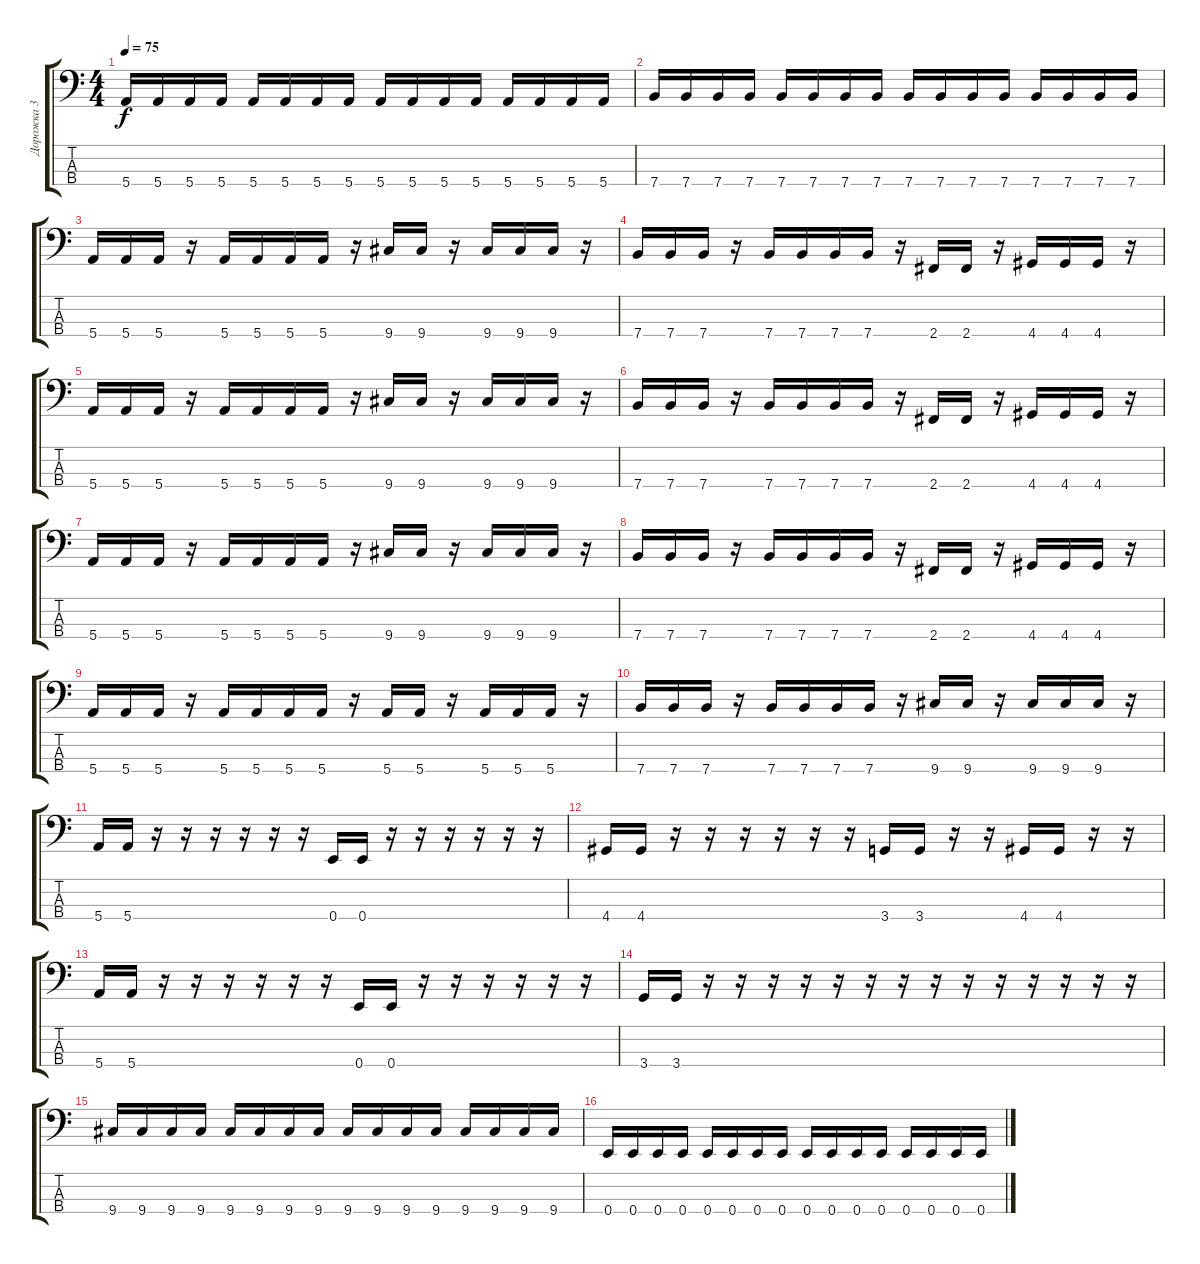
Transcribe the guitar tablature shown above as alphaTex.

\track ("Дорожка 3" "Дорожка 3") {instrument electricbassfinger}
\staff {score tabs}
\tuning (G2 D2 A1 E1) {hide}
\ts (4 4)
\tempo 75
\clef f4
\ks c
5.4.16{dy f} 5.4.16 5.4.16 5.4.16 5.4.16 5.4.16 5.4.16 5.4.16 5.4.16 5.4.16 5.4.16 5.4.16 5.4.16 5.4.16 5.4.16 5.4.16 |
7.4.16 7.4.16 7.4.16 7.4.16 7.4.16 7.4.16 7.4.16 7.4.16 7.4.16 7.4.16 7.4.16 7.4.16 7.4.16 7.4.16 7.4.16 7.4.16 |
5.4.16 5.4.16 5.4.16 r.16 5.4.16 5.4.16 5.4.16 5.4.16 r.16 9.4.16 9.4.16 r.16 9.4.16 9.4.16 9.4.16 r.16 |
7.4.16 7.4.16 7.4.16 r.16 7.4.16 7.4.16 7.4.16 7.4.16 r.16 2.4.16 2.4.16 r.16 4.4.16 4.4.16 4.4.16 r.16 |
5.4.16 5.4.16 5.4.16 r.16 5.4.16 5.4.16 5.4.16 5.4.16 r.16 9.4.16 9.4.16 r.16 9.4.16 9.4.16 9.4.16 r.16 |
7.4.16 7.4.16 7.4.16 r.16 7.4.16 7.4.16 7.4.16 7.4.16 r.16 2.4.16 2.4.16 r.16 4.4.16 4.4.16 4.4.16 r.16 |
5.4.16 5.4.16 5.4.16 r.16 5.4.16 5.4.16 5.4.16 5.4.16 r.16 9.4.16 9.4.16 r.16 9.4.16 9.4.16 9.4.16 r.16 |
7.4.16 7.4.16 7.4.16 r.16 7.4.16 7.4.16 7.4.16 7.4.16 r.16 2.4.16 2.4.16 r.16 4.4.16 4.4.16 4.4.16 r.16 |
5.4.16 5.4.16 5.4.16 r.16 5.4.16 5.4.16 5.4.16 5.4.16 r.16 5.4.16 5.4.16 r.16 5.4.16 5.4.16 5.4.16 r.16 |
7.4.16 7.4.16 7.4.16 r.16 7.4.16 7.4.16 7.4.16 7.4.16 r.16 9.4.16 9.4.16 r.16 9.4.16 9.4.16 9.4.16 r.16 |
5.4.16 5.4.16 r.16 r.16 r.16 r.16 r.16 r.16 0.4.16 0.4.16 r.16 r.16 r.16 r.16 r.16 r.16 |
4.4.16 4.4.16 r.16 r.16 r.16 r.16 r.16 r.16 3.4.16 3.4.16 r.16 r.16 4.4.16 4.4.16 r.16 r.16 |
5.4.16 5.4.16 r.16 r.16 r.16 r.16 r.16 r.16 0.4.16 0.4.16 r.16 r.16 r.16 r.16 r.16 r.16 |
3.4.16 3.4.16 r.16 r.16 r.16 r.16 r.16 r.16 r.16 r.16 r.16 r.16 r.16 r.16 r.16 r.16 |
9.4.16 9.4.16 9.4.16 9.4.16 9.4.16 9.4.16 9.4.16 9.4.16 9.4.16 9.4.16 9.4.16 9.4.16 9.4.16 9.4.16 9.4.16 9.4.16 |
0.4.16 0.4.16 0.4.16 0.4.16 0.4.16 0.4.16 0.4.16 0.4.16 0.4.16 0.4.16 0.4.16 0.4.16 0.4.16 0.4.16 0.4.16 0.4.16
